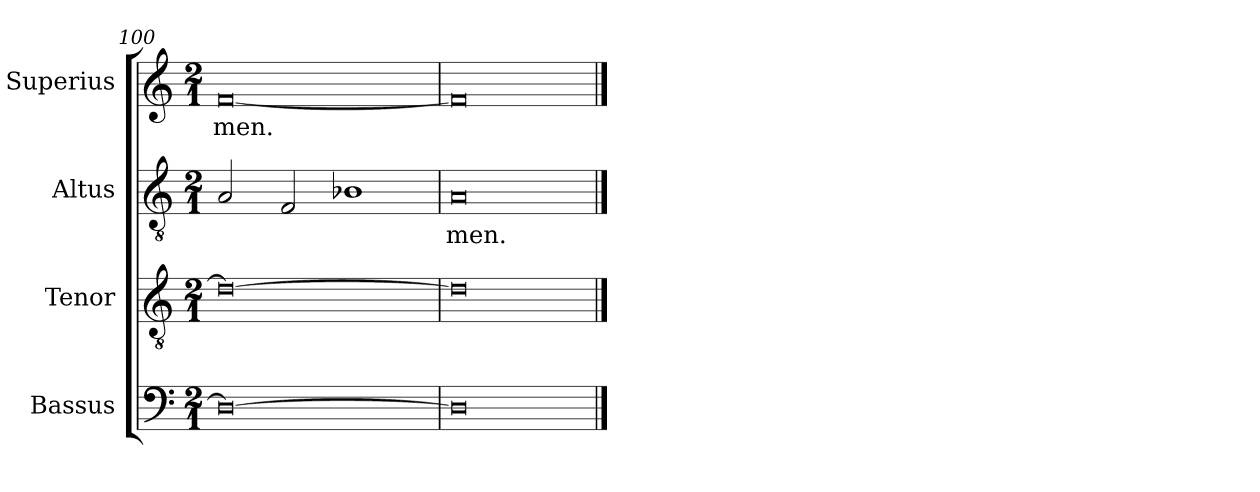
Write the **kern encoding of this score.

**kern	**kern	**kern	**text	**kern	**text
*part4	*part3	*part2	*part2	*part1	*part1
*staff4	*staff3	*staff2	*staff2	*staff1	*staff1
*I"Bassus	*I"Tenor	*I"Altus	*	*I"Superius	*
*I'B	*I'T	*I'A	*	*I'S	*
*clefF4	*clefGv2	*clefGv2	*	*clefG2	*
*k[]	*k[]	*k[]	*	*k[]	*
*M2/1	*M2/1	*M2/1	*	*M2/1	*
=100	=100	=100	=100	=100	=100
0D_	0d_	2A/	.	[0f	-men.
.	.	2F/	.	.	.
.	.	1B-X	.	.	.
=101	=101	=101	=101	=101	=101
0D]	0d]	0A	-men.	0f]	.
==	==	==	==	==	==
*-	*-	*-	*-	*-	*-
